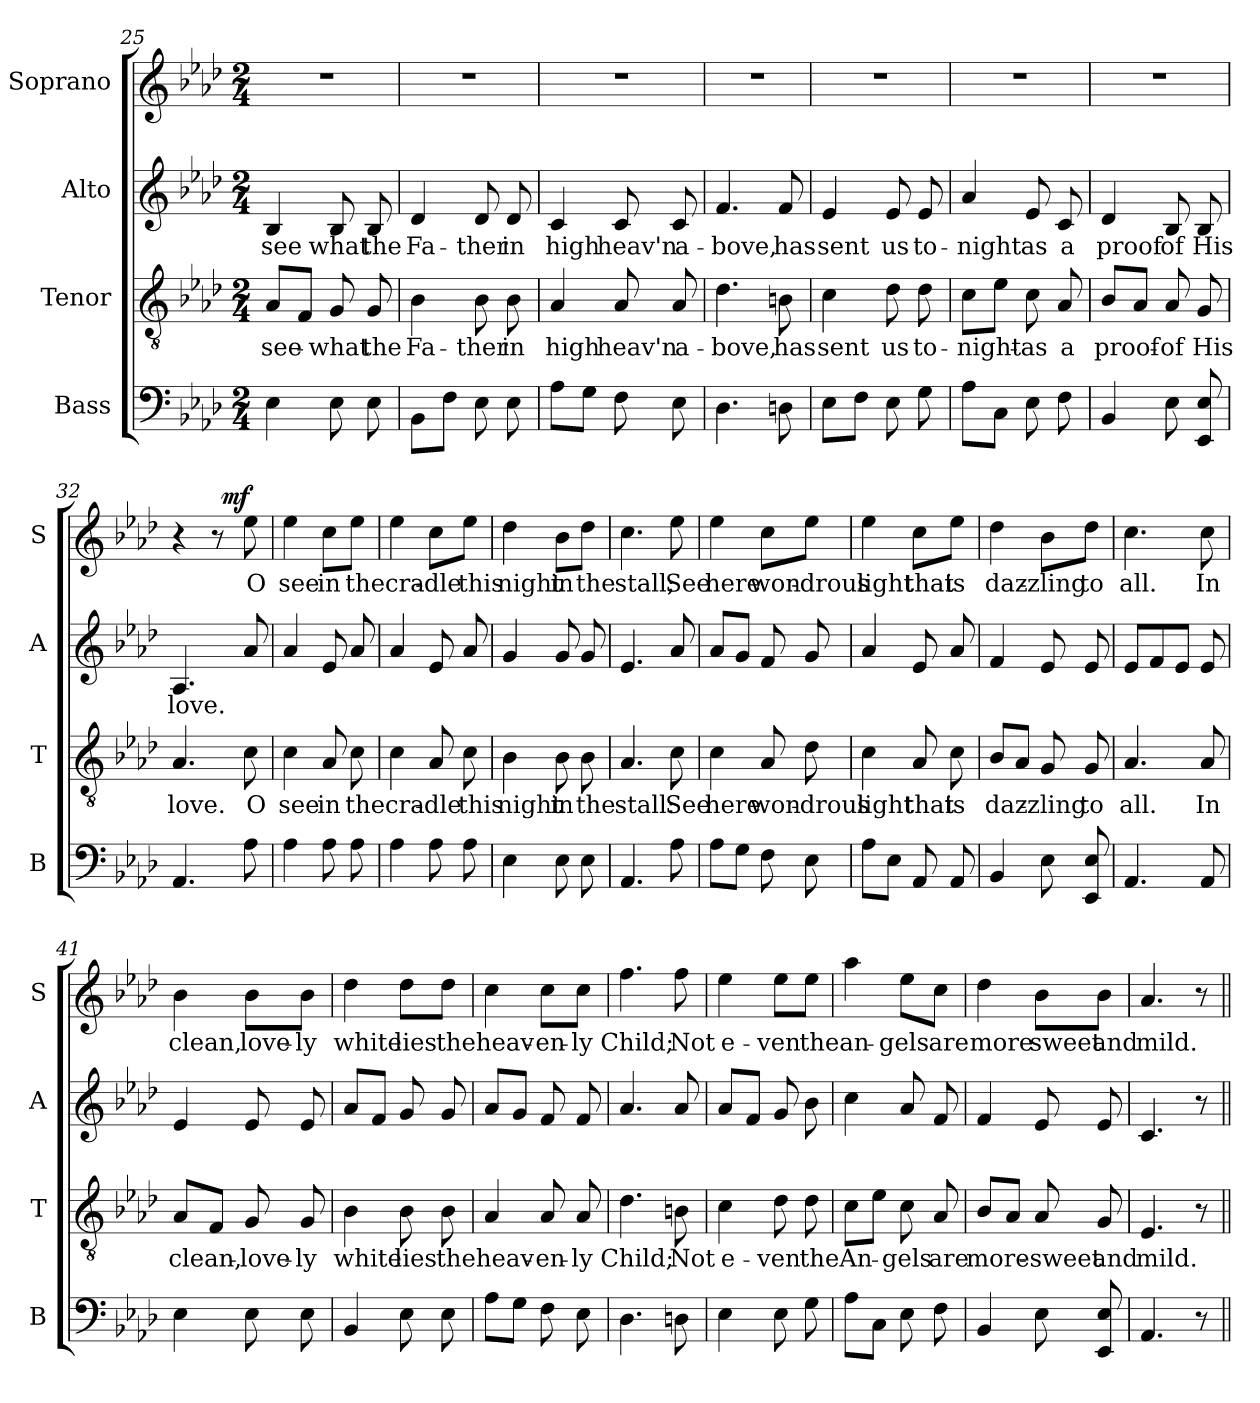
**kern	**kern	**text	**kern	**text	**kern	**text	**dynam
*part4	*part3	*part3	*part2	*part2	*part1	*part1	*part1
*staff4	*staff3	*staff3	*staff2	*staff2	*staff1	*staff1	*staff1
*I"Bass	*I"Tenor	*	*I"Alto	*	*I"Soprano	*	*
*I'B	*I'T	*	*I'A	*	*I'S	*	*
!!LO:LB:g=z
*clefF4	*clefGv2	*	*clefG2	*	*clefG2	*	*
*k[b-e-a-d-]	*k[b-e-a-d-]	*	*k[b-e-a-d-]	*	*k[b-e-a-d-]	*	*
*A-:	*A-:	*	*A-:	*	*A-:	*	*
*M2/4	*M2/4	*	*M2/4	*	*M2/4	*	*
=25	=25	=25	=25	=25	=25	=25	=25
4E-\	8A-/L	see-	4B-/	see	2r	.	.
.	8F/J	.	.	.	.	.	.
8E-\	8G/	-what	8B-/	what	.	.	.
8E-\	8G/	the	8B-/	the	.	.	.
=26	=26	=26	=26	=26	=26	=26	=26
8BB-\L	4B-\	Fa-	4d-/	Fa-	2r	.	.
8F\J	.	.	.	.	.	.	.
8E-\	8B-\	-ther	8d-/	-ther	.	.	.
8E-\	8B-\	in	8d-/	in	.	.	.
=27	=27	=27	=27	=27	=27	=27	=27
8A-\L	4A-/	high	4c/	high	2r	.	.
8G\J	.	.	.	.	.	.	.
8F\	8A-/	heav'n	8c/	heav'n	.	.	.
8E-\	8A-/	a-	8c/	a-	.	.	.
=28	=28	=28	=28	=28	=28	=28	=28
4.D-\	4.d-\	-bove,	4.f/	-bove,	2r	.	.
8Dn\	8Bn\	has	8f/	has	.	.	.
=29	=29	=29	=29	=29	=29	=29	=29
8E-\L	4c\	sent	4e-/	sent	2r	.	.
8F\J	.	.	.	.	.	.	.
8E-\	8d-\	us	8e-/	us	.	.	.
8G\	8d-\	to-	8e-/	to-	.	.	.
!!LO:PB:g=z
=30	=30	=30	=30	=30	=30	=30	=30
8A-\L	8c\L	-night-	4a-/	-night	2r	.	.
8C\J	8e-\J	.	.	.	.	.	.
8E-\	8c\	-as	8e-/	as	.	.	.
8F\	8A-/	a	8c/	a	.	.	.
=31	=31	=31	=31	=31	=31	=31	=31
4BB-/	8B-/L	proof-	4d-/	proof	2r	.	.
.	8A-/J	.	.	.	.	.	.
8E-\	8A-/	-of	8B-/	of	.	.	.
8EE-/ 8E-/	8G/	His	8B-/	His	.	.	.
=32	=32	=32	=32	=32	=32	=32	=32
*	*	*	*	*	*^	*	*
4.AA-/	4.A-/	love.	4.A-/	love.	4r	4ryy	.	.
.	.	.	.	.	8r	32ryy	.	.
!	!	!	!	!	!	!	!	!LO:DY:a
.	.	.	.	.	.	8..ryy	.	mf
8A-\	8c\	O	8a-/	.	8ee-\	.	O	.
*	*	*	*	*	*v	*v	*	*
=33	=33	=33	=33	=33	=33	=33	=33
4A-\	4c\	see	4a-/	.	4ee-\	see	.
8A-\	8A-/	in	8e-/	.	8cc\L	in	.
8A-\	8c\	the	8a-/	.	8ee-\J	the	.
=34	=34	=34	=34	=34	=34	=34	=34
4A-\	4c\	cra-	4a-/	.	4ee-\	cra-	.
8A-\	8A-/	-dle	8e-/	.	8cc\L	-dle	.
8A-\	8c\	this	8a-/	.	8ee-\J	this	.
!!LO:LB:g=z
=35	=35	=35	=35	=35	=35	=35	=35
4E-\	4B-\	night	4g/	.	4dd-\	night	.
8E-\	8B-\	in	8g/	.	8b-\L	in	.
8E-\	8B-\	the	8g/	.	8dd-\J	the	.
=36	=36	=36	=36	=36	=36	=36	=36
4.AA-/	4.A-/	stall:	4.e-/	.	4.cc\	stall;	.
8A-\	8c\	See	8a-/	.	8ee-\	See	.
=37	=37	=37	=37	=37	=37	=37	=37
8A-\L	4c\	here	8a-/L	.	4ee-\	here	.
8G\J	.	.	8g/J	.	.	.	.
8F\	8A-/	won-	8f/	.	8cc\L	won-	.
8E-\	8d-\	-drous	8g/	.	8ee-\J	-drous	.
=38	=38	=38	=38	=38	=38	=38	=38
8A-\L	4c\	light	4a-/	.	4ee-\	light	.
8E-\J	.	.	.	.	.	.	.
8AA-/	8A-/	that	8e-/	.	8cc\L	that	.
8AA-/	8c\	is	8a-/	.	8ee-\J	is	.
=39	=39	=39	=39	=39	=39	=39	=39
4BB-/	8B-/L	daz-	4f/	.	4dd-\	daz-	.
.	8A-/J	.	.	.	.	.	.
8E-\	8G/	-zling	8e-/	.	8b-\L	-zling	.
8EE-/ 8E-/	8G/	to	8e-/	.	8dd-\J	to	.
!!LO:PB:g=z
=40	=40	=40	=40	=40	=40	=40	=40
4.AA-/	4.A-/	all.	8e-/L	.	4.cc\	all.	.
.	.	.	8f/	.	.	.	.
.	.	.	8e-/J	.	.	.	.
8AA-/	8A-/	In	8e-/	.	8cc\	In	.
=41	=41	=41	=41	=41	=41	=41	=41
4E-\	8A-/L	clean,-	4e-/	.	4b-\	clean,	.
.	8F/J	.	.	.	.	.	.
8E-\	8G/	-love-	8e-/	.	8b-\L	love-	.
8E-\	8G/	-ly	8e-/	.	8b-\J	-ly	.
=42	=42	=42	=42	=42	=42	=42	=42
4BB-/	4B-\	white	8a-/L	.	4dd-\	white	.
.	.	.	8f/J	.	.	.	.
8E-\	8B-\	lies	8g/	.	8dd-\L	lies	.
8E-\	8B-\	the	8g/	.	8dd-\J	the	.
=43	=43	=43	=43	=43	=43	=43	=43
8A-\L	4A-/	heav-	8a-/L	.	4cc\	heav-	.
8G\J	.	.	8g/J	.	.	.	.
8F\	8A-/	-en-	8f/	.	8cc\L	-en-	.
8E-\	8A-/	-ly	8f/	.	8cc\J	-ly	.
=44	=44	=44	=44	=44	=44	=44	=44
4.D-\	4.d-\	Child;	4.a-/	.	4.ff\	Child;	.
8Dn\	8Bn\	Not	8a-/	.	8ff\	Not	.
!!LO:LB:g=z
=45	=45	=45	=45	=45	=45	=45	=45
4E-\	4c\	e-	8a-/L	.	4ee-\	e-	.
.	.	.	8f/J	.	.	.	.
8E-\	8d-\	-ven	8g/	.	8ee-\L	-ven	.
8G\	8d-\	the	8b-\	.	8ee-\J	the	.
=46	=46	=46	=46	=46	=46	=46	=46
8A-\L	8c\L	An-	4cc\	.	4aa-\	an-	.
8C\J	8e-\J	.	.	.	.	.	.
8E-\	8c\	-gels	8a-/	.	8ee-\L	-gels	.
8F\	8A-/	are	8f/	.	8cc\J	are	.
=47	=47	=47	=47	=47	=47	=47	=47
4BB-/	8B-/L	more-	4f/	.	4dd-\	more	.
.	8A-/J	.	.	.	.	.	.
8E-\	8A-/	-sweet	8e-/	.	8b-\L	sweet	.
8EE-/ 8E-/	8G/	and	8e-/	.	8b-\J	and	.
=48	=48	=48	=48	=48	=48	=48	=48
4.AA-/	4.E-/	mild.	4.c/	.	4.a-/	mild.	.
8r	8r	.	8r	.	8r	.	.
=||	=||	=||	=||	=||	=||	=||	=||
*-	*-	*-	*-	*-	*-	*-	*-
